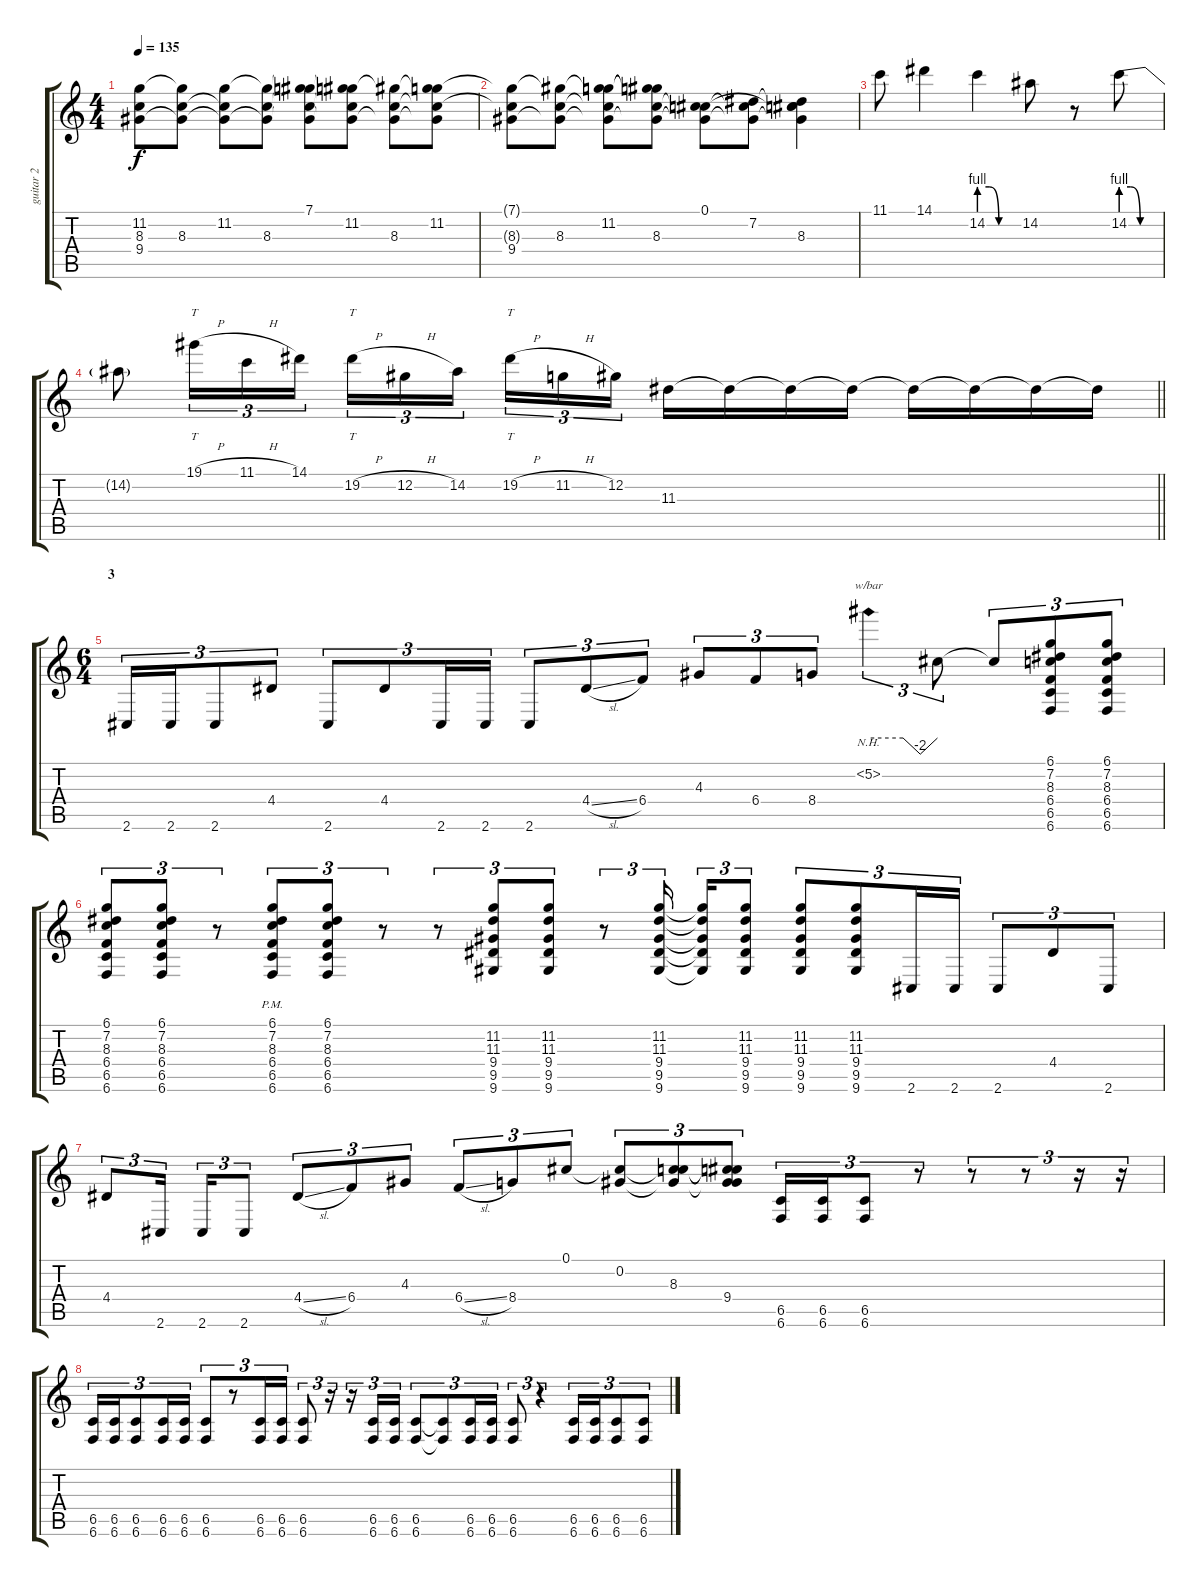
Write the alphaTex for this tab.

\track ("guitar 2" "guitar 2") {instrument distortionguitar}
\staff {score tabs}
\tuning (Db4 Ab3 E3 B2 Gb2 B1) {hide}
\ts (4 4)
\tempo 135
\clef g2
\ks c
(11.2{t} 8.3{t} 9.4).8{dy f} (11.2{t} 8.3 9.4{t}).8 (11.2 8.3{t} 9.4{t}).8 (11.2{t} 8.3 9.4{t}).8 (7.1 11.2{t} 8.3{t} 9.4{t}).8 (7.1{t} 11.2 8.3{t} 9.4{t}).8 (7.1{t} 8.3 9.4{t}).8 (7.1{t} 11.2 8.3{t} 9.4{t}).8 |
(7.1{t} 8.3{t} 9.4).8 (7.1{t} 8.3 9.4{t}).8 (7.1{t} 11.2 8.3{t} 9.4{t}).8 (7.1{t} 11.2{t} 8.3 9.4{t}).8 (0.1 8.3{t} 9.4{t}).8 (7.2 8.3{t} 9.4{t}).8 (0.1{t} 7.2{t} 8.3 9.4{t}).4 |
11.1.8 14.1.4 14.2{be (custom 0 4 15 4 30 0 60 0)}.4 14.2.8 r.8 14.2{be (custom 0 4 15 4 30 0 60 0)}.8 |
\barLineRight lightlight
14.2{t}.8 19.1{h}.16{tt tu (3 2)} 11.1{h}.16{tu (3 2)} 14.1.16{tu (3 2)} 19.2{h}.16{tt tu (3 2)} 12.2{h}.16{tu (3 2)} 14.2.16{tu (3 2) beam splitsecondary} 19.2{h}.16{tt tu (3 2)} 11.2{h}.16{tu (3 2)} 12.2.16{tu (3 2)} 11.3.16 11.3{t}.16 11.3{t}.16 11.3{t}.16 11.3{t}.16 11.3{t}.16 11.3{t}.16 11.3{t}.16 |
\ts (6 4)
\section ("" "3")
2.6.16{tu (3 2)} 2.6.16{tu (3 2)} 2.6.8{tu (3 2)} 4.4.8{tu (3 2)} 2.6.8{tu (3 2)} 4.4.8{tu (3 2)} 2.6.16{tu (3 2)} 2.6.16{tu (3 2)} 2.6.8{tu (3 2)} 4.4{sl}.8{tu (3 2)} 6.4.8{tu (3 2)} 4.3.8{tu (3 2)} 6.4.8{tu (3 2)} 8.4.8{tu (3 2)} 5.2{nh}.4{tu (3 2) tbe (custom default 0 0 30 0 45 -8 60 0)} 5.2{t}.8{tu (3 2)} 5.2{t}.8{tu (3 2)} (6.1 7.2 8.3 6.4 6.5 6.6).8{tu (3 2)} (6.1 7.2 8.3 6.4 6.5 6.6).8{tu (3 2)} |
(6.1 7.2 8.3 6.4 6.5 6.6).8{tu (3 2)} (6.1 7.2 8.3 6.4 6.5 6.6).8{tu (3 2)} r.8{tu (3 2)} (6.1 7.2 8.3 6.4 6.5 6.6{pm}).8{tu (3 2)} (6.1 7.2 8.3 6.4 6.5 6.6).8{tu (3 2)} r.8{tu (3 2)} r.8{tu (3 2)} (11.2 11.3 9.4 9.5 9.6).8{tu (3 2)} (11.2 11.3 9.4 9.5 9.6).8{tu (3 2)} r.8{tu (3 2)} (11.2 11.3 9.4 9.5 9.6).16{tu (3 2) beam splitsecondary} (11.2{t} 11.3{t} 9.4{t} 9.5{t} 9.6{t}).16{tu (3 2)} (11.2 11.3 9.4 9.5 9.6).8{tu (3 2)} (11.2 11.3 9.4 9.5 9.6).8{tu (3 2)} (11.2 11.3 9.4 9.5 9.6).8{tu (3 2)} 2.6.16{tu (3 2)} 2.6.16{tu (3 2)} 2.6.8{tu (3 2)} 4.4.8{tu (3 2)} 2.6.8{tu (3 2)} |
4.4.8{tu (3 2)} 2.6.16{tu (3 2) beam splitsecondary} 2.6.16{tu (3 2)} 2.6.8{tu (3 2)} 4.4{sl}.8{tu (3 2)} 6.4.8{tu (3 2)} 4.3.8{tu (3 2)} 6.4{sl}.8{tu (3 2)} 8.4.8{tu (3 2)} 0.1.8{tu (3 2)} (0.1{t} 0.2).8{tu (3 2)} (0.1{t} 0.2{t} 8.3).8{tu (3 2)} (0.1{t} 0.2{t} 8.3{t} 9.4).8{tu (3 2)} (6.5 6.6).16{tu (3 2)} (6.5 6.6).16{tu (3 2)} (6.5 6.6).8{tu (3 2)} r.8{tu (3 2)} r.8{tu (3 2)} r.8{tu (3 2)} r.16{tu (3 2)} r.16{tu (3 2)} |
(6.5 6.6).16{tu (3 2)} (6.5 6.6).16{tu (3 2)} (6.5 6.6).8{tu (3 2)} (6.5 6.6).16{tu (3 2)} (6.5 6.6).16{tu (3 2)} (6.5 6.6).8{tu (3 2)} r.8{tu (3 2)} (6.5 6.6).16{tu (3 2)} (6.5 6.6).16{tu (3 2)} (6.5 6.6).8{tu (3 2)} r.16{tu (3 2)} r.16{tu (3 2)} (6.5 6.6).16{tu (3 2)} (6.5 6.6).16{tu (3 2)} (6.5 6.6).8{tu (3 2)} (6.5{t} 6.6{t}).8{tu (3 2)} (6.5 6.6).16{tu (3 2)} (6.5 6.6).16{tu (3 2)} (6.5 6.6).8{tu (3 2)} r.4{tu (3 2)} (6.5 6.6).16{tu (3 2)} (6.5 6.6).16{tu (3 2)} (6.5 6.6).8{tu (3 2)} (6.5 6.6).8{tu (3 2)}
